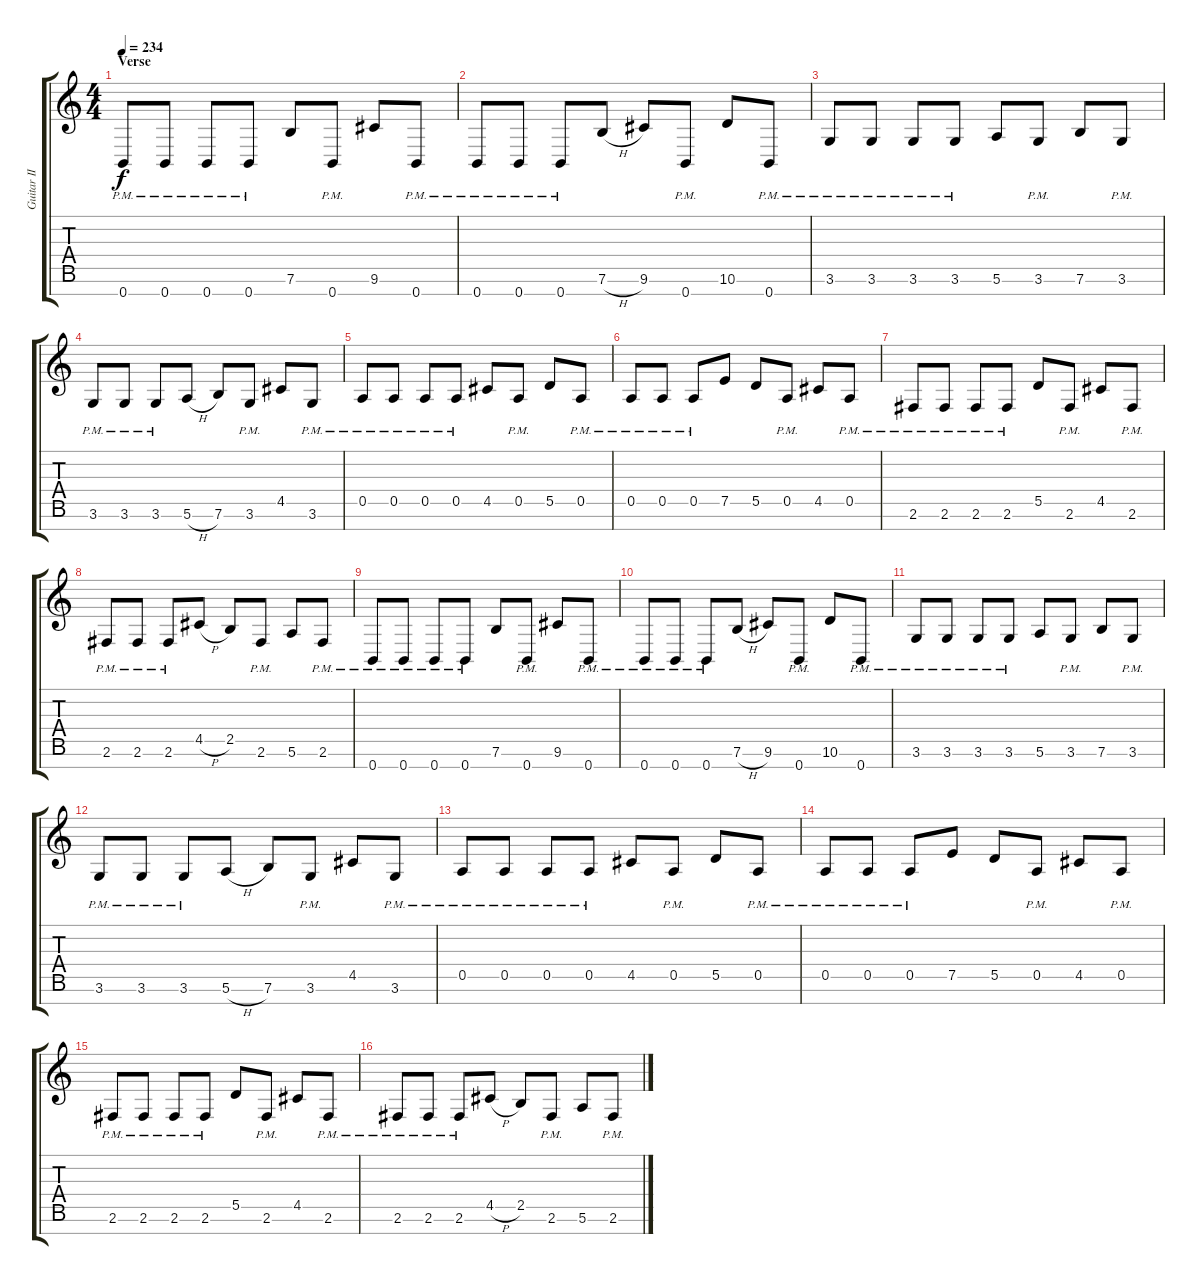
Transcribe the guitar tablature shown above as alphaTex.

\track ("Guitar II" "Guitar II") {instrument distortionguitar}
\staff {score tabs}
\tuning (E4 B3 G3 D3 A2 E2 B1) {hide}
\ts (4 4)
\section ("" "Verse")
\tempo 234
\clef g2
\ks c
0.7{pm}.8{dy f} 0.7{pm}.8 0.7{pm}.8 0.7{pm}.8 7.6.8 0.7{pm}.8 9.6.8 0.7{pm}.8 |
0.7{pm}.8 0.7{pm}.8 0.7{pm}.8 7.6{h}.8 9.6.8 0.7{pm}.8 10.6.8 0.7{pm}.8 |
3.6{pm}.8 3.6{pm}.8 3.6{pm}.8 3.6{pm}.8 5.6.8 3.6{pm}.8 7.6.8 3.6{pm}.8 |
3.6{pm}.8 3.6{pm}.8 3.6{pm}.8 5.6{h}.8 7.6.8 3.6{pm}.8 4.5.8 3.6{pm}.8 |
0.5{pm}.8 0.5{pm}.8 0.5{pm}.8 0.5{pm}.8 4.5.8 0.5{pm}.8 5.5.8 0.5{pm}.8 |
0.5{pm}.8 0.5{pm}.8 0.5{pm}.8 7.5.8 5.5.8 0.5{pm}.8 4.5.8 0.5{pm}.8 |
2.6{pm}.8 2.6{pm}.8 2.6{pm}.8 2.6{pm}.8 5.5.8 2.6{pm}.8 4.5.8 2.6{pm}.8 |
2.6{pm}.8 2.6{pm}.8 2.6{pm}.8 4.5{h}.8 2.5.8 2.6{pm}.8 5.6.8 2.6{pm}.8 |
0.7{pm}.8 0.7{pm}.8 0.7{pm}.8 0.7{pm}.8 7.6.8 0.7{pm}.8 9.6.8 0.7{pm}.8 |
0.7{pm}.8 0.7{pm}.8 0.7{pm}.8 7.6{h}.8 9.6.8 0.7{pm}.8 10.6.8 0.7{pm}.8 |
3.6{pm}.8 3.6{pm}.8 3.6{pm}.8 3.6{pm}.8 5.6.8 3.6{pm}.8 7.6.8 3.6{pm}.8 |
3.6{pm}.8 3.6{pm}.8 3.6{pm}.8 5.6{h}.8 7.6.8 3.6{pm}.8 4.5.8 3.6{pm}.8 |
0.5{pm}.8 0.5{pm}.8 0.5{pm}.8 0.5{pm}.8 4.5.8 0.5{pm}.8 5.5.8 0.5{pm}.8 |
0.5{pm}.8 0.5{pm}.8 0.5{pm}.8 7.5.8 5.5.8 0.5{pm}.8 4.5.8 0.5{pm}.8 |
2.6{pm}.8 2.6{pm}.8 2.6{pm}.8 2.6{pm}.8 5.5.8 2.6{pm}.8 4.5.8 2.6{pm}.8 |
2.6{pm}.8 2.6{pm}.8 2.6{pm}.8 4.5{h}.8 2.5.8 2.6{pm}.8 5.6.8 2.6{pm}.8
